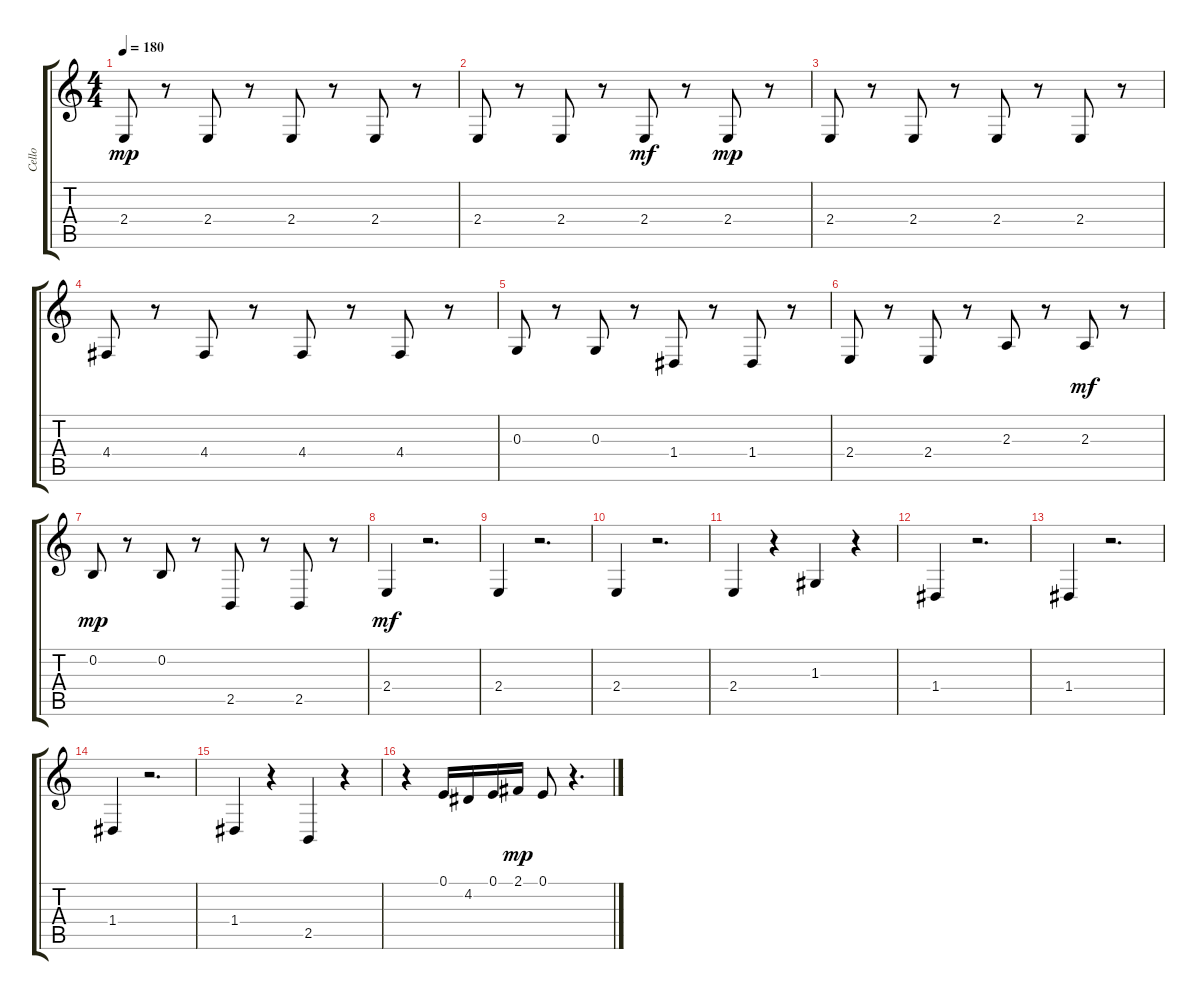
\track ("Cello" "Cello") {instrument stringensemble1}
\staff {score tabs}
\tuning (E4 B3 G3 D3 A2 E2) {hide}
\ts (4 4)
\tempo 180
\clef g2
\ks c
2.4.8{dy mp} r.8 2.4.8 r.8 2.4.8 r.8 2.4.8 r.8 |
2.4.8 r.8 2.4.8 r.8 2.4.8{dy mf} r.8 2.4.8{dy mp} r.8 |
2.4.8 r.8 2.4.8 r.8 2.4.8 r.8 2.4.8 r.8 |
4.4.8 r.8 4.4.8 r.8 4.4.8 r.8 4.4.8 r.8 |
0.3.8 r.8 0.3.8 r.8 1.4.8 r.8 1.4.8 r.8 |
2.4.8 r.8 2.4.8 r.8 2.3.8 r.8 2.3.8{dy mf} r.8 |
0.2.8{dy mp} r.8 0.2.8 r.8 2.5.8 r.8 2.5.8 r.8 |
2.4.4{dy mf} r.2{d} |
2.4.4 r.2{d} |
2.4.4 r.2{d} |
2.4.4 r.4 1.3.4 r.4 |
1.4.4 r.2{d} |
1.4.4 r.2{d} |
1.4.4 r.2{d} |
1.4.4 r.4 2.5.4 r.4 |
r.4 0.1.16 4.2.16 0.1.16 2.1.16{dy mp} 0.1.8 r.4{d}
